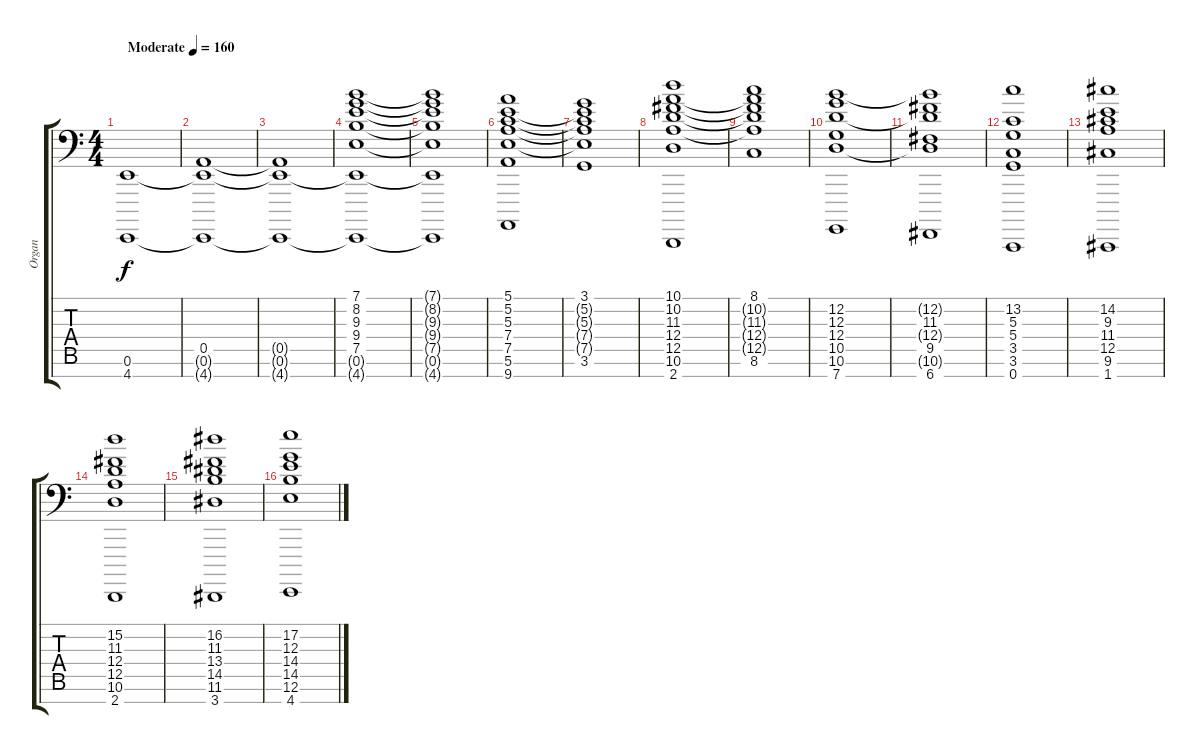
\track ("Organ" "Organ") {instrument churchorgan}
\staff {score tabs}
\tuning (E4 B3 G3 D3 A2 E2 C0) {hide}
\ts (4 4)
\tempo (160 "Moderate")
\tempo 140
\tempo (160 "Moderate")
\clef f4
\ks c
(0.6 4.7).1{dy f instrument churchorgan} |
(0.5 0.6{t} 4.7{t}).1 |
(0.5{t} 0.6{t} 4.7{t}).1 |
(7.1 8.2 9.3 9.4 7.5 0.6{t} 4.7{t}).1 |
(7.1{t} 8.2{t} 9.3{t} 9.4{t} 7.5{t} 0.6{t} 4.7{t}).1 |
(5.1 5.2 5.3 7.4 7.5 5.6 9.7).1 |
(3.1 5.2{t} 5.3{t} 7.4{t} 7.5{t} 3.6).1 |
(10.1 10.2 11.3 12.4 12.5 10.6 2.7).1 |
(8.1 10.2{t} 11.3{t} 12.4{t} 12.5{t} 8.6).1 |
(12.2 12.3 12.4 10.5 10.6 7.7).1 |
(12.2{t} 11.3 12.4{t} 9.5 10.6{t} 6.7).1 |
(13.2 5.3 5.4 3.5 3.6 0.7).1 |
(14.2 9.3 11.4 12.5 9.6 1.7).1 |
(15.2 11.3 12.4 12.5 10.6 2.7).1 |
(16.2 11.3 13.4 14.5 11.6 3.7).1 |
(17.2 12.3 14.4 14.5 12.6 4.7).1
